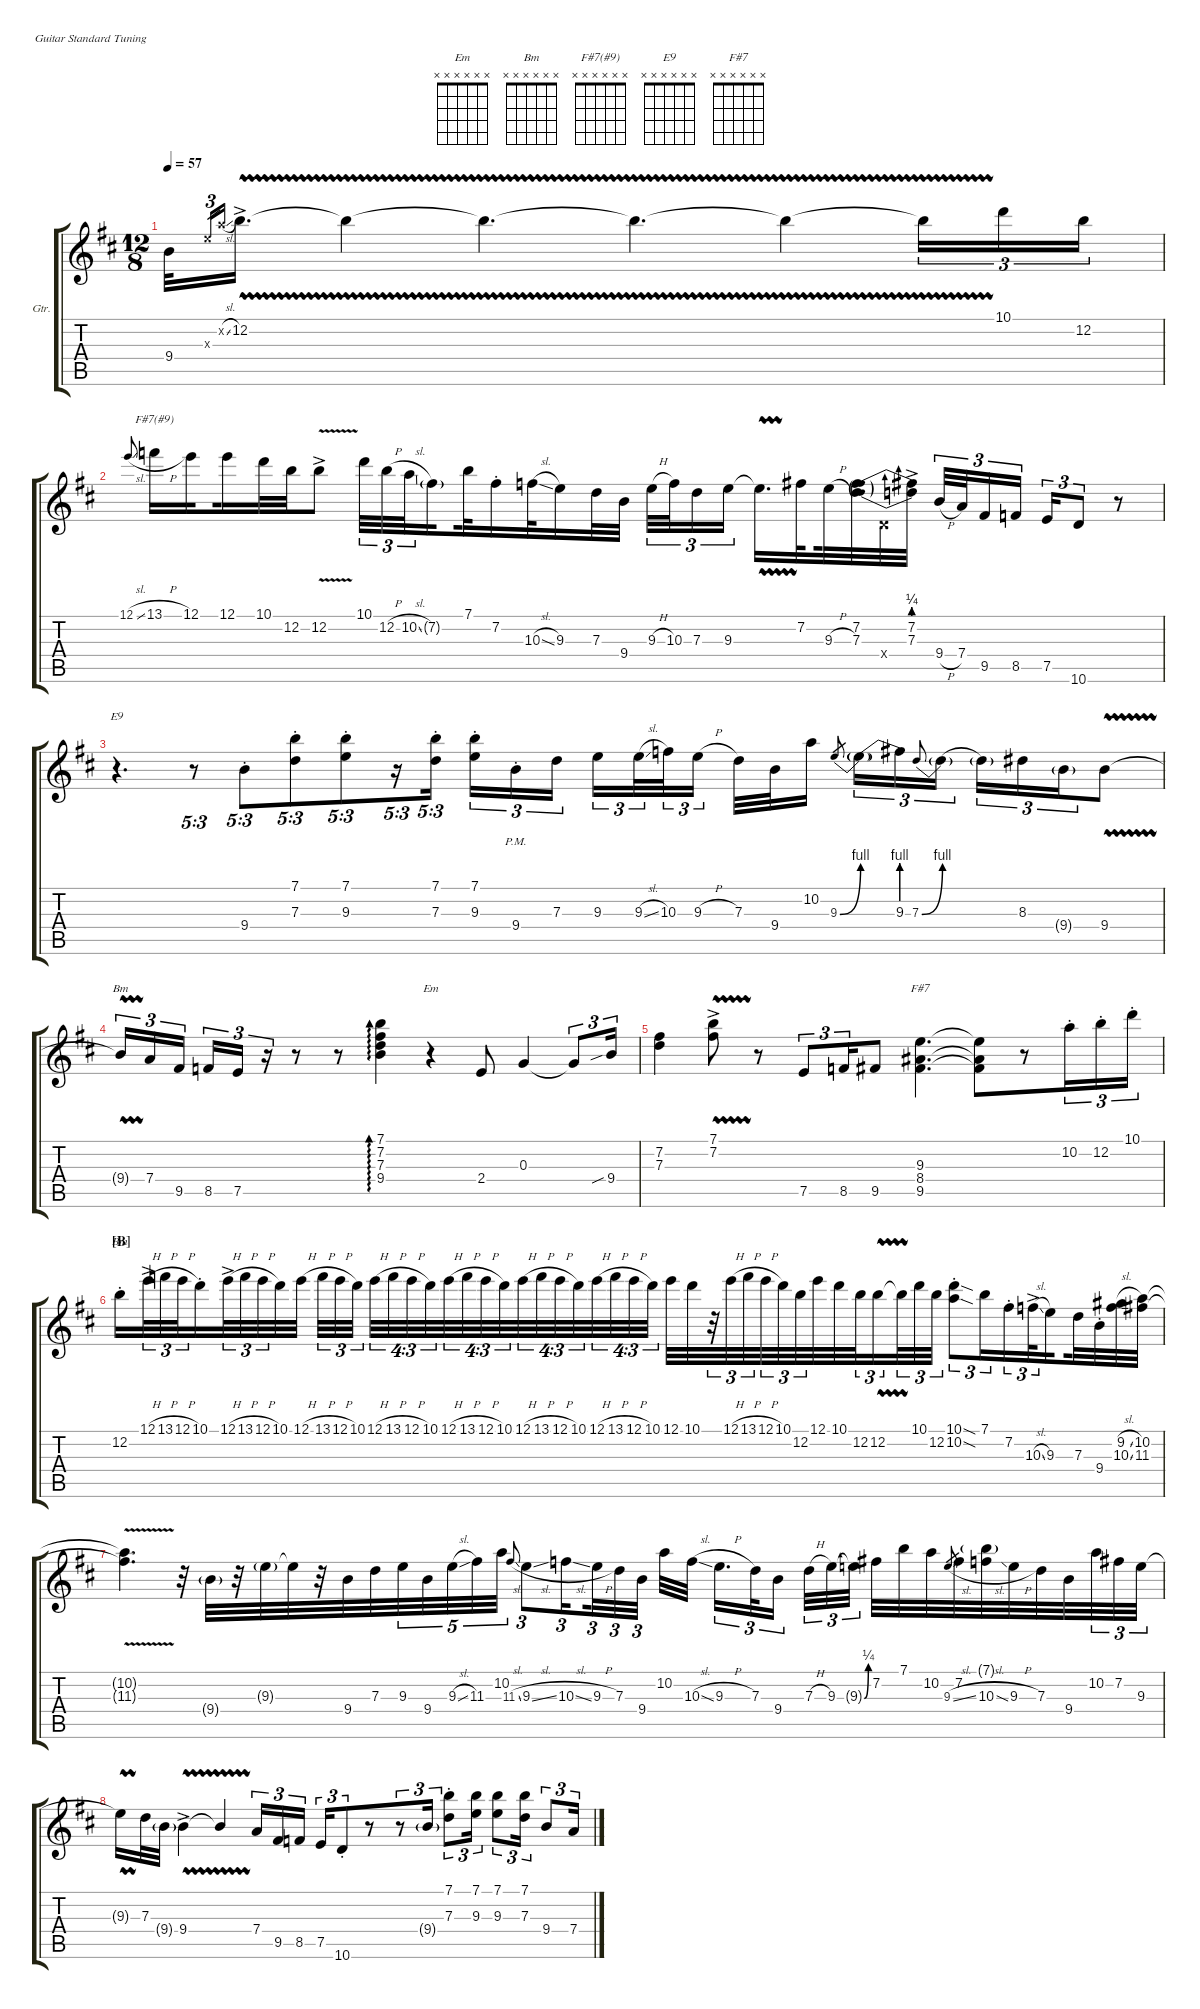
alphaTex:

\defaultSystemsLayout 4
\hideDynamics
\bracketExtendMode groupsimilarinstruments
\firstSystemTrackNameOrientation horizontal
\otherSystemsTrackNameOrientation horizontal
\track ("Guitar" "Gtr.") {instrument acousticguitarsteel}
\staff {score tabs}
\tuning (E4 B3 G3 D3 A2 E2)
\chord ("Em" x x x x x x)
\chord ("Bm" x x x x x x)
\chord ("F#7(#9)" x x x x x x)
\chord ("E9" x x x x x x)
\chord ("F#7" x x x x x x)
\ts (12 8)
\tempo 57
\clef g2
\ks d
9.4.32{dy pp} 9.3{x}.16{tu (3 2) gr} 10.2{sl x}.16{tu (3 2) gr} 12.2{vw ac}.16{d} 12.2{vw t}.4 12.2{vw t}.4{d} 12.2{vw t}.4{d} 12.2{vw t}.4 12.2{vw t}.16{tu (3 2)} 10.1.16{tu (3 2)} 12.2.16{tu (3 2)} |
12.1{sl}.8{gr onbeat beam split} 13.1{h}.16{ch "F#7(#9)" beam merge} 12.1.16{beam splitsecondary} 12.1.16{beam merge} 10.1.32{beam merge} 12.2.32{beam merge} 12.2{v ac}.8 10.1.32{tu (3 2) beam merge} 12.2{h}.32{tu (3 2) beam merge} 10.2{sl}.32{tu (3 2) beam merge} 7.2{g}.16{beam splitsecondary} 7.1.32{beam merge} 7.2{st}.16{beam merge} 10.3{sl}.32{beam merge} 9.3.16{beam merge} 7.3.32{beam merge} 9.4.32{beam split} 9.3{h}.32{tu (3 2) beam merge} 10.3.32{tu (3 2) beam merge} 7.3.16{tu (3 2) beam merge} 9.3.16{tu (3 2) beam splitsecondary} 9.3{vw t}.16{d beam merge} 7.2.32{dy p beam splitsecondary} 9.3{h}.32{beam invert beam merge} (7.3 7.2).32{beam merge} 0.4{x}.32{beam merge} (7.3{be (prebend 0 1 60 1)} 7.2{be (prebend 0 1 60 1) ac}).32{beam split} 9.4{h}.32{tu (3 2) dy pp beam merge} 7.4.32{tu (3 2) beam merge} 9.5.16{tu (3 2) beam merge} 8.5.16{tu (3 2) beam splitsecondary} 7.5.16{tu (3 2) beam merge} 10.6.8{tu (3 2) dy ppp} r.8 |
r.4{d ch "E9"} r.8{tu (5 3)} 9.4{st}.8{tu (5 3) dy pp beam merge} (7.3 7.1{st}).8{tu (5 3) beam merge} (7.1{st} 9.3).8{tu (5 3) beam merge} r.16{tu (5 3) beam merge} (7.1{st} 7.3).16{tu (5 3) beam split} (7.1{st} 9.3).16{tu (3 2) beam merge} 9.4{pm st}.16{tu (3 2) beam merge} 7.3.16{tu (3 2) beam splitsecondary} 9.3.16{tu (3 2) beam merge} 9.3{sl}.32{tu (3 2) beam merge} 10.3.32{tu (3 2) beam merge} 9.3{h}.16{tu (3 2) beam splitsecondary} 7.3.32{beam merge} 9.4.32{beam merge} 10.2.16{beam split} 9.3{be (bend 19.2 0 59.4 4)}.8{gr beam merge} 9.3{be (hold 0 0 60 0) t}.16{tu (3 2)} 9.3{be (prebend 0 4 60 4)}.16{tu (3 2) beam merge} 7.3{be (bend 0 0 15 4)}.8{gr onbeat beam splitsecondary} 7.3{be (hold 0 0 60 0) t}.16{tu (3 2) beam splitsecondary} 7.3{t}.16{tu (3 2) beam merge} 8.3.16{tu (3 2) beam merge} 9.4{g}.16{tu (3 2) beam merge} 9.4{vw}.8 |
9.4{vw t}.16{tu (3 2) ch "Bm"} 7.4.16{tu (3 2)} 9.5.16{tu (3 2) beam splitsecondary} 8.5.16{tu (3 2)} 7.5.16{tu (3 2)} r.16{tu (3 2)} r.8 r.8 (7.1 7.2 7.3 9.4).4{ad 0} r.4{ch "Em"} 2.4.8 0.3.4 0.3{t}.8{tu (3 2) beam merge} 9.4{sib}.16{tu (3 2)} |
(7.2 7.3).4 (7.2{vw ac} 7.1{vw ac}).8 r.8 7.5.8{tu (3 2) beam merge} 8.5.16{tu (3 2) beam merge} 9.5.8 (9.5 8.4 9.3).4{d ch "F#7"} (8.4{t} 9.5{t} 9.3{t}).8{beam merge} r.8{beam merge} 10.2{st}.16{tu (3 2) beam merge} 12.2{st}.16{tu (3 2) beam merge} 10.1{st}.16{tu (3 2)} |
\section ("B" "")
12.2{st}.16{ch "Bm" beam merge} 12.1{h ac}.32{tu (3 2) beam merge} 13.1{h}.32{tu (3 2) beam merge} 12.1{h}.32{tu (3 2) beam merge} 10.1{st}.16{beam merge} 12.1{h ac}.32{tu (3 2) beam merge} 13.1{h}.32{tu (3 2) beam merge} 12.1{h}.32{tu (3 2) beam merge} 10.1.32{beam merge} 12.1{h}.32{beam splitsecondary} 13.1{h}.32{tu (3 2) beam merge} 12.1{h}.32{tu (3 2) beam merge} 10.1.32{tu (3 2)} 12.1{h}.32{tu (4 3)} 13.1{h}.32{tu (4 3)} 12.1{h}.32{tu (4 3)} 10.1.32{tu (4 3) beam merge} 12.1{h}.32{tu (4 3) beam merge} 13.1{h}.32{tu (4 3) beam merge} 12.1{h}.32{tu (4 3) beam merge} 10.1.32{tu (4 3) beam merge} 12.1{h}.32{tu (4 3) beam merge} 13.1{h}.32{tu (4 3) beam merge} 12.1{h}.32{tu (4 3) beam merge} 10.1.32{tu (4 3) beam merge} 12.1{h}.32{tu (4 3) beam merge} 13.1{h}.32{tu (4 3)} 12.1{h}.32{tu (4 3)} 10.1.32{tu (4 3)} 12.1.32{beam merge} 10.1.32{beam merge} r.32{tu (3 2) beam merge} 12.1{h}.32{tu (3 2) beam merge} 13.1{h}.32{tu (3 2) beam merge} 12.1{h}.32{tu (3 2) beam merge} 10.1.32{tu (3 2) beam merge} 12.2.32{tu (3 2) beam merge} 12.1.32{beam merge} 10.1.32{beam merge} 12.2.32{tu (3 2) beam merge} 12.2{vw}.16{tu (3 2) beam merge} 12.2{vw t}.32{tu (3 2) beam merge} 10.1.32{tu (3 2) beam merge} 12.2.32{tu (3 2)} (10.2{sod st} 10.1{sod st}).8{tu (3 2) beam merge} 7.1.16{tu (3 2) beam merge} 7.2{st}.16{tu (3 2) beam merge} 10.3{sl ac}.32{tu (3 2) beam merge} 9.3.16{beam splitsecondary} 7.3.32 9.4{st}.32 (10.3{sl} 9.2{sl}).32{dy ppp} (10.2 11.3).32 |
(10.2{v t} 11.3{v t}).4{d dy pp} r.32 9.4{g}.32 r.32 9.3{g}.32{beam merge} 9.3{t}.32{beam merge} r.32{beam merge} 9.4.32{beam merge} 7.3.32{beam merge} 9.3.32{tu (5 4) beam merge} 9.4.32{tu (5 4) beam merge} 9.3{sl}.32{tu (5 4) dy p beam merge} 11.3.32{tu (5 4) beam merge} 10.2.32{tu (5 4)} 11.3{sl}.8{gr onbeat} 9.3{sl}.8{tu (3 2) beam merge} 10.3{sl}.16{tu (3 2) beam splitsecondary} 9.3{h}.32{tu (3 2)} 7.3.32{tu (3 2)} 9.4.32{tu (3 2) beam splitsecondary} 10.2.32{dy pp} 10.3{sl}.32{beam splitsecondary} 9.3{h}.16{d tu (3 2)} 7.3.32{tu (3 2)} 9.4.16{tu (3 2) beam splitsecondary} 7.3{h}.32{tu (3 2)} 9.3.32{tu (3 2) dy p} 9.3{be (bend 0 0 15 1) t}.32{tu (3 2)} 7.2.32{beam merge} 7.1.32{beam merge} 10.2.32{beam merge} 7.2.32{beam merge} 9.3{sl}.8{gr dy pp beam merge} (10.3{sl} 7.1{g}).32{beam merge} 9.3{h}.32{beam merge} 7.3.32{beam merge} 9.4.32{beam merge} 10.2.32{tu (3 2)} 7.2.32{tu (3 2)} 9.3.32{tu (3 2)} |
9.3{vw t}.16{beam merge} 7.3.32{beam merge} 9.4{g}.32{beam split} 9.4{vw ac}.4{dy ppp beam split} 9.4{vw t}.4{beam merge} 7.4.16{tu (3 2) beam merge} 9.5.16{tu (3 2) beam merge} 8.5.16{tu (3 2) beam split} 7.5.16{tu (3 2) dy pp beam merge} 10.6{st}.8{tu (3 2) beam merge} r.8{beam merge} r.8{tu (3 2) beam merge} 9.4{g}.16{tu (3 2) dy p beam split} (7.3 7.1{st}).8{tu (3 2) beam merge} (7.1 9.3).16{tu (3 2) beam splitsecondary} (9.3 7.1).8{tu (3 2) beam merge} (7.1 7.3).16{tu (3 2) beam splitsecondary} 9.4.8{tu (3 2) dy pp beam merge} 7.4.16{tu (3 2)}
